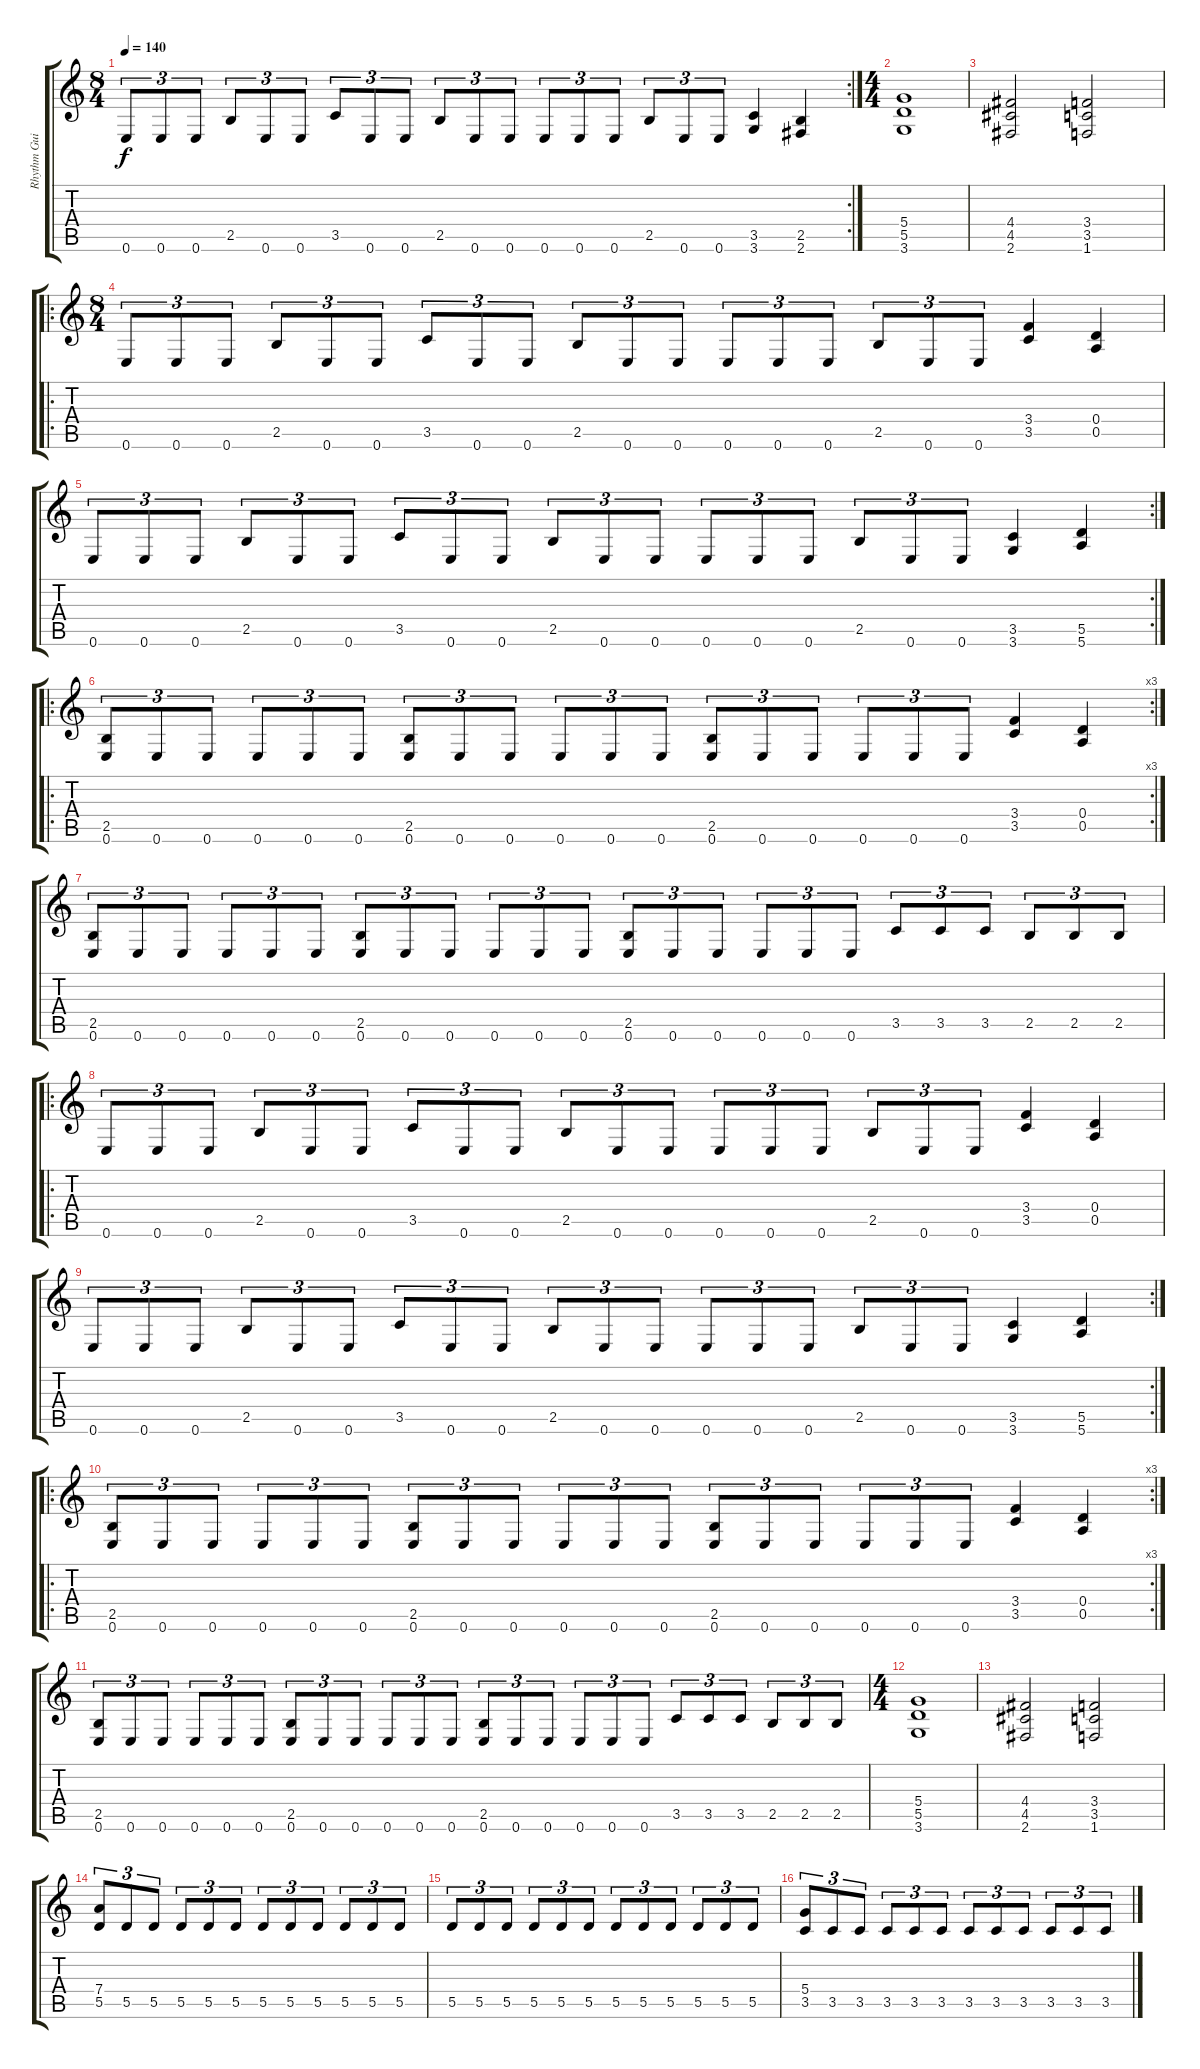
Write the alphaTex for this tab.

\track ("Rhythm Guitar" "Rhythm Gui") {instrument distortionguitar}
\staff {score tabs}
\tuning (E4 B3 G3 D3 A2 E2) {hide}
\rc 2
\ts (8 4)
\tempo 140
\clef g2
\ks c
0.6.8{tu (3 2) dy f} 0.6.8{tu (3 2)} 0.6.8{tu (3 2)} 2.5.8{tu (3 2)} 0.6.8{tu (3 2)} 0.6.8{tu (3 2)} 3.5.8{tu (3 2)} 0.6.8{tu (3 2)} 0.6.8{tu (3 2)} 2.5.8{tu (3 2)} 0.6.8{tu (3 2)} 0.6.8{tu (3 2)} 0.6.8{tu (3 2)} 0.6.8{tu (3 2)} 0.6.8{tu (3 2)} 2.5.8{tu (3 2)} 0.6.8{tu (3 2)} 0.6.8{tu (3 2)} (3.5 3.6).4 (2.5 2.6).4 |
\ts (4 4)
(5.4 5.5 3.6).1 |
(4.4 4.5 2.6).2 (3.4 3.5 1.6).2 |
\ro
\ts (8 4)
0.6.8{tu (3 2)} 0.6.8{tu (3 2)} 0.6.8{tu (3 2)} 2.5.8{tu (3 2)} 0.6.8{tu (3 2)} 0.6.8{tu (3 2)} 3.5.8{tu (3 2)} 0.6.8{tu (3 2)} 0.6.8{tu (3 2)} 2.5.8{tu (3 2)} 0.6.8{tu (3 2)} 0.6.8{tu (3 2)} 0.6.8{tu (3 2)} 0.6.8{tu (3 2)} 0.6.8{tu (3 2)} 2.5.8{tu (3 2)} 0.6.8{tu (3 2)} 0.6.8{tu (3 2)} (3.4 3.5).4 (0.4 0.5).4 |
\rc 2
0.6.8{tu (3 2)} 0.6.8{tu (3 2)} 0.6.8{tu (3 2)} 2.5.8{tu (3 2)} 0.6.8{tu (3 2)} 0.6.8{tu (3 2)} 3.5.8{tu (3 2)} 0.6.8{tu (3 2)} 0.6.8{tu (3 2)} 2.5.8{tu (3 2)} 0.6.8{tu (3 2)} 0.6.8{tu (3 2)} 0.6.8{tu (3 2)} 0.6.8{tu (3 2)} 0.6.8{tu (3 2)} 2.5.8{tu (3 2)} 0.6.8{tu (3 2)} 0.6.8{tu (3 2)} (3.5 3.6).4 (5.5 5.6).4 |
\ro
\rc 3
(2.5 0.6).8{tu (3 2)} 0.6.8{tu (3 2)} 0.6.8{tu (3 2)} 0.6.8{tu (3 2)} 0.6.8{tu (3 2)} 0.6.8{tu (3 2)} (2.5 0.6).8{tu (3 2)} 0.6.8{tu (3 2)} 0.6.8{tu (3 2)} 0.6.8{tu (3 2)} 0.6.8{tu (3 2)} 0.6.8{tu (3 2)} (2.5 0.6).8{tu (3 2)} 0.6.8{tu (3 2)} 0.6.8{tu (3 2)} 0.6.8{tu (3 2)} 0.6.8{tu (3 2)} 0.6.8{tu (3 2)} (3.4 3.5).4 (0.4 0.5).4 |
(2.5 0.6).8{tu (3 2)} 0.6.8{tu (3 2)} 0.6.8{tu (3 2)} 0.6.8{tu (3 2)} 0.6.8{tu (3 2)} 0.6.8{tu (3 2)} (2.5 0.6).8{tu (3 2)} 0.6.8{tu (3 2)} 0.6.8{tu (3 2)} 0.6.8{tu (3 2)} 0.6.8{tu (3 2)} 0.6.8{tu (3 2)} (2.5 0.6).8{tu (3 2)} 0.6.8{tu (3 2)} 0.6.8{tu (3 2)} 0.6.8{tu (3 2)} 0.6.8{tu (3 2)} 0.6.8{tu (3 2)} 3.5.8{tu (3 2)} 3.5.8{tu (3 2)} 3.5.8{tu (3 2)} 2.5.8{tu (3 2)} 2.5.8{tu (3 2)} 2.5.8{tu (3 2)} |
\ro
0.6.8{tu (3 2)} 0.6.8{tu (3 2)} 0.6.8{tu (3 2)} 2.5.8{tu (3 2)} 0.6.8{tu (3 2)} 0.6.8{tu (3 2)} 3.5.8{tu (3 2)} 0.6.8{tu (3 2)} 0.6.8{tu (3 2)} 2.5.8{tu (3 2)} 0.6.8{tu (3 2)} 0.6.8{tu (3 2)} 0.6.8{tu (3 2)} 0.6.8{tu (3 2)} 0.6.8{tu (3 2)} 2.5.8{tu (3 2)} 0.6.8{tu (3 2)} 0.6.8{tu (3 2)} (3.4 3.5).4 (0.4 0.5).4 |
\rc 2
0.6.8{tu (3 2)} 0.6.8{tu (3 2)} 0.6.8{tu (3 2)} 2.5.8{tu (3 2)} 0.6.8{tu (3 2)} 0.6.8{tu (3 2)} 3.5.8{tu (3 2)} 0.6.8{tu (3 2)} 0.6.8{tu (3 2)} 2.5.8{tu (3 2)} 0.6.8{tu (3 2)} 0.6.8{tu (3 2)} 0.6.8{tu (3 2)} 0.6.8{tu (3 2)} 0.6.8{tu (3 2)} 2.5.8{tu (3 2)} 0.6.8{tu (3 2)} 0.6.8{tu (3 2)} (3.5 3.6).4 (5.5 5.6).4 |
\ro
\rc 3
(2.5 0.6).8{tu (3 2)} 0.6.8{tu (3 2)} 0.6.8{tu (3 2)} 0.6.8{tu (3 2)} 0.6.8{tu (3 2)} 0.6.8{tu (3 2)} (2.5 0.6).8{tu (3 2)} 0.6.8{tu (3 2)} 0.6.8{tu (3 2)} 0.6.8{tu (3 2)} 0.6.8{tu (3 2)} 0.6.8{tu (3 2)} (2.5 0.6).8{tu (3 2)} 0.6.8{tu (3 2)} 0.6.8{tu (3 2)} 0.6.8{tu (3 2)} 0.6.8{tu (3 2)} 0.6.8{tu (3 2)} (3.4 3.5).4 (0.4 0.5).4 |
(2.5 0.6).8{tu (3 2)} 0.6.8{tu (3 2)} 0.6.8{tu (3 2)} 0.6.8{tu (3 2)} 0.6.8{tu (3 2)} 0.6.8{tu (3 2)} (2.5 0.6).8{tu (3 2)} 0.6.8{tu (3 2)} 0.6.8{tu (3 2)} 0.6.8{tu (3 2)} 0.6.8{tu (3 2)} 0.6.8{tu (3 2)} (2.5 0.6).8{tu (3 2)} 0.6.8{tu (3 2)} 0.6.8{tu (3 2)} 0.6.8{tu (3 2)} 0.6.8{tu (3 2)} 0.6.8{tu (3 2)} 3.5.8{tu (3 2)} 3.5.8{tu (3 2)} 3.5.8{tu (3 2)} 2.5.8{tu (3 2)} 2.5.8{tu (3 2)} 2.5.8{tu (3 2)} |
\ts (4 4)
(5.4 5.5 3.6).1 |
(4.4 4.5 2.6).2 (3.4 3.5 1.6).2 |
(7.4 5.5).8{tu (3 2) volume 10} 5.5.8{tu (3 2)} 5.5.8{tu (3 2)} 5.5.8{tu (3 2)} 5.5.8{tu (3 2)} 5.5.8{tu (3 2)} 5.5.8{tu (3 2)} 5.5.8{tu (3 2)} 5.5.8{tu (3 2)} 5.5.8{tu (3 2)} 5.5.8{tu (3 2)} 5.5.8{tu (3 2)} |
5.5.8{tu (3 2)} 5.5.8{tu (3 2)} 5.5.8{tu (3 2)} 5.5.8{tu (3 2)} 5.5.8{tu (3 2)} 5.5.8{tu (3 2)} 5.5.8{tu (3 2)} 5.5.8{tu (3 2)} 5.5.8{tu (3 2)} 5.5.8{tu (3 2)} 5.5.8{tu (3 2)} 5.5.8{tu (3 2)} |
(5.4 3.5).8{tu (3 2)} 3.5.8{tu (3 2)} 3.5.8{tu (3 2)} 3.5.8{tu (3 2)} 3.5.8{tu (3 2)} 3.5.8{tu (3 2)} 3.5.8{tu (3 2)} 3.5.8{tu (3 2)} 3.5.8{tu (3 2)} 3.5.8{tu (3 2)} 3.5.8{tu (3 2)} 3.5.8{tu (3 2)}
